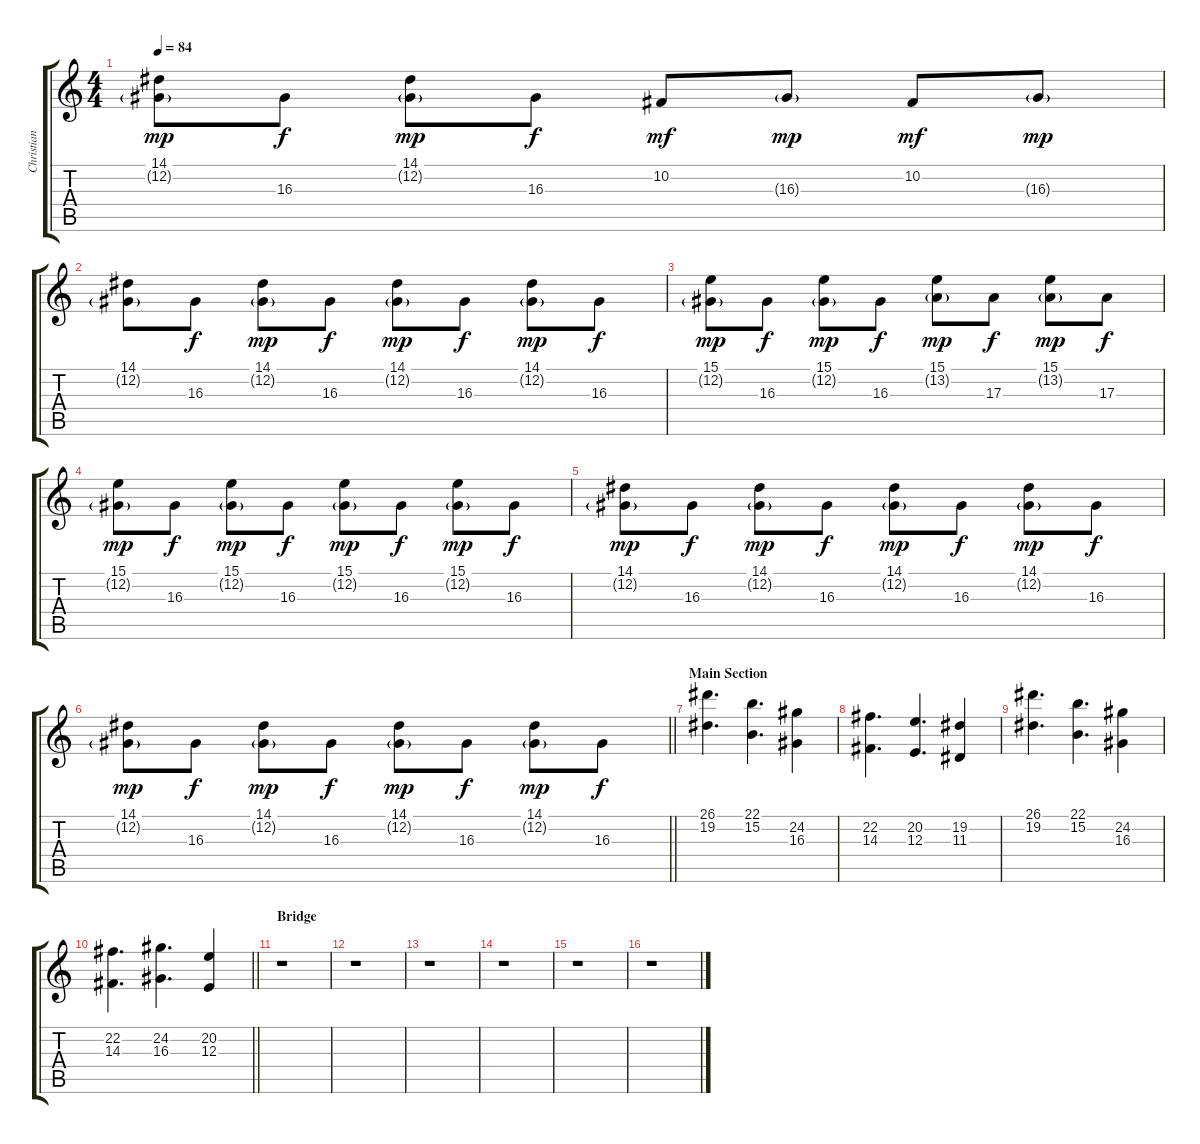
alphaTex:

\track ("Christian Kretschmar" "Christian ") {instrument tubularbells}
\staff {score tabs}
\tuning (Db4 Ab3 E3 B2 Gb2 Db2) {hide}
\ts (4 4)
\tempo 84
\clef g2
\ks c
(14.1 12.2{g}).8{dy mp} 16.3.8{dy f} (14.1 12.2{g}).8{dy mp} 16.3.8{dy f} 10.2.8{dy mf} 16.3{g}.8{dy mp} 10.2.8{dy mf} 16.3{g}.8{dy mp} |
(14.1 12.2{g}).8 16.3.8{dy f} (14.1 12.2{g}).8{dy mp} 16.3.8{dy f} (14.1 12.2{g}).8{dy mp} 16.3.8{dy f} (14.1 12.2{g}).8{dy mp} 16.3.8{dy f} |
(15.1 12.2{g}).8{dy mp} 16.3.8{dy f} (15.1 12.2{g}).8{dy mp} 16.3.8{dy f} (15.1 13.2{g}).8{dy mp} 17.3.8{dy f} (15.1 13.2{g}).8{dy mp} 17.3.8{dy f} |
(15.1 12.2{g}).8{dy mp} 16.3.8{dy f} (15.1 12.2{g}).8{dy mp} 16.3.8{dy f} (15.1 12.2{g}).8{dy mp} 16.3.8{dy f} (15.1 12.2{g}).8{dy mp} 16.3.8{dy f} |
(14.1 12.2{g}).8{dy mp} 16.3.8{dy f} (14.1 12.2{g}).8{dy mp} 16.3.8{dy f} (14.1 12.2{g}).8{dy mp} 16.3.8{dy f} (14.1 12.2{g}).8{dy mp} 16.3.8{dy f} |
\barLineRight lightlight
(14.1 12.2{g}).8{dy mp} 16.3.8{dy f} (14.1 12.2{g}).8{dy mp} 16.3.8{dy f} (14.1 12.2{g}).8{dy mp} 16.3.8{dy f} (14.1 12.2{g}).8{dy mp} 16.3.8{dy f} |
\section ("" "Main Section")
(26.1 19.2).4{d instrument glockenspiel} (22.1 15.2).4{d} (24.2 16.3).4 |
(22.2 14.3).4{d} (20.2 12.3).4{d} (19.2 11.3).4 |
(26.1 19.2).4{d} (22.1 15.2).4{d} (24.2 16.3).4 |
\barLineRight lightlight
(22.2 14.3).4{d} (24.2 16.3).4{d} (20.2 12.3).4 |
\section ("" "Bridge")
r.1 |
r.1 |
r.1 |
r.1 |
r.1 |
r.1
